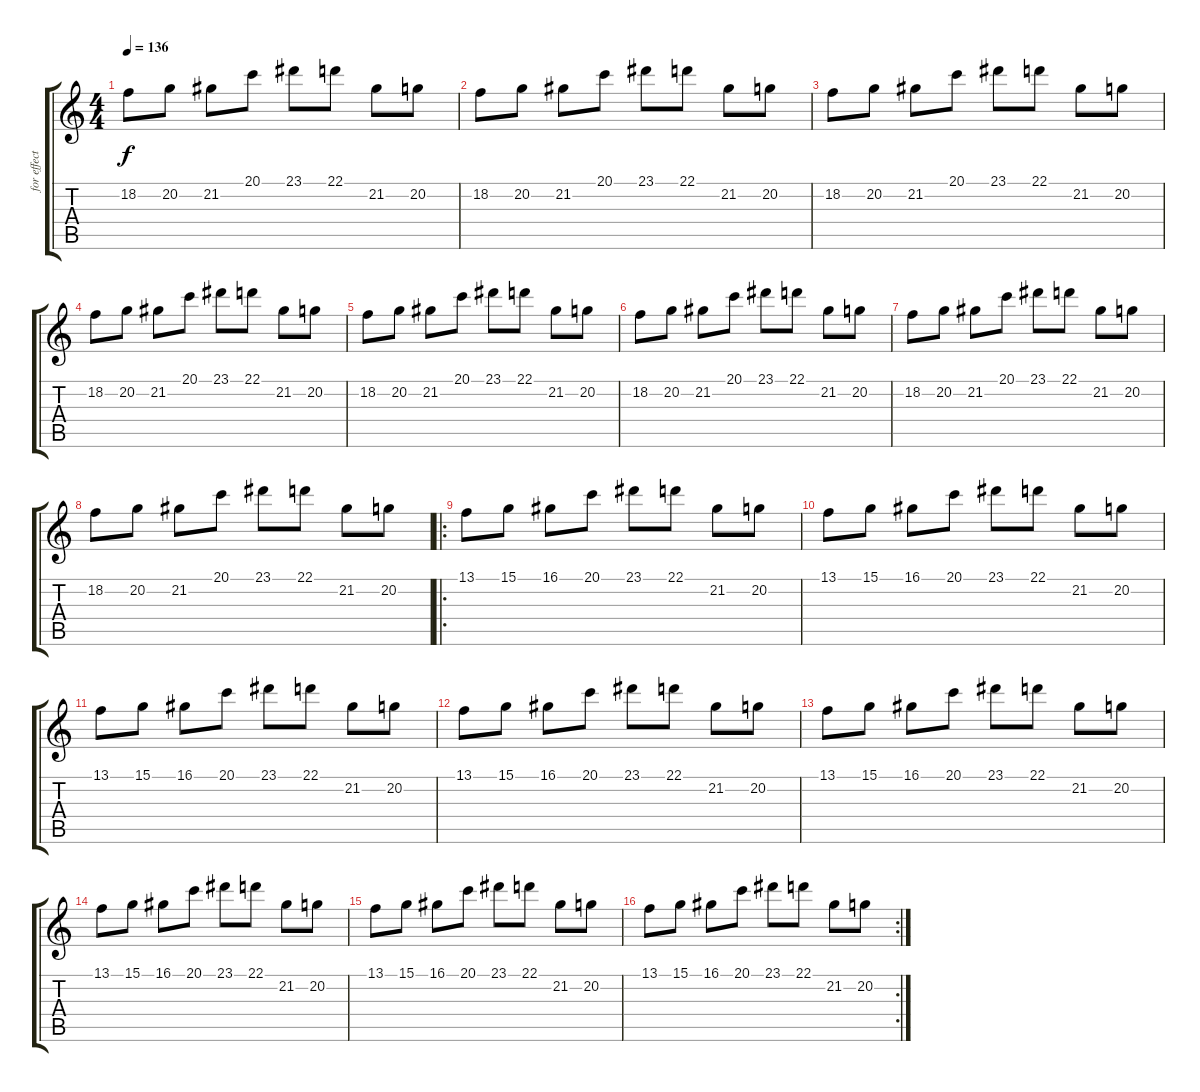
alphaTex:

\track ("for effect" "for effect") {instrument stringensemble1}
\staff {score tabs}
\tuning (E4 B3 G3 D3 A2 E2) {hide}
\ts (4 4)
\tempo 136
\clef g2
\ks c
18.2.8{dy f} 20.2.8 21.2.8 20.1.8 23.1.8 22.1.8 21.2.8 20.2.8 |
18.2.8 20.2.8 21.2.8 20.1.8 23.1.8 22.1.8 21.2.8 20.2.8 |
18.2.8 20.2.8 21.2.8 20.1.8 23.1.8 22.1.8 21.2.8 20.2.8 |
18.2.8 20.2.8 21.2.8 20.1.8 23.1.8 22.1.8 21.2.8 20.2.8 |
18.2.8 20.2.8 21.2.8 20.1.8 23.1.8 22.1.8 21.2.8 20.2.8 |
18.2.8 20.2.8 21.2.8 20.1.8 23.1.8 22.1.8 21.2.8 20.2.8 |
18.2.8 20.2.8 21.2.8 20.1.8 23.1.8 22.1.8 21.2.8 20.2.8 |
18.2.8 20.2.8 21.2.8 20.1.8 23.1.8 22.1.8 21.2.8 20.2.8 |
\ro
13.1.8 15.1.8 16.1.8 20.1.8 23.1.8 22.1.8 21.2.8 20.2.8 |
13.1.8 15.1.8 16.1.8 20.1.8 23.1.8 22.1.8 21.2.8 20.2.8 |
13.1.8 15.1.8 16.1.8 20.1.8 23.1.8 22.1.8 21.2.8 20.2.8 |
13.1.8 15.1.8 16.1.8 20.1.8 23.1.8 22.1.8 21.2.8 20.2.8 |
13.1.8 15.1.8 16.1.8 20.1.8 23.1.8 22.1.8 21.2.8 20.2.8 |
13.1.8 15.1.8 16.1.8 20.1.8 23.1.8 22.1.8 21.2.8 20.2.8 |
13.1.8 15.1.8 16.1.8 20.1.8 23.1.8 22.1.8 21.2.8 20.2.8 |
\rc 2
13.1.8 15.1.8 16.1.8 20.1.8 23.1.8 22.1.8 21.2.8 20.2.8
